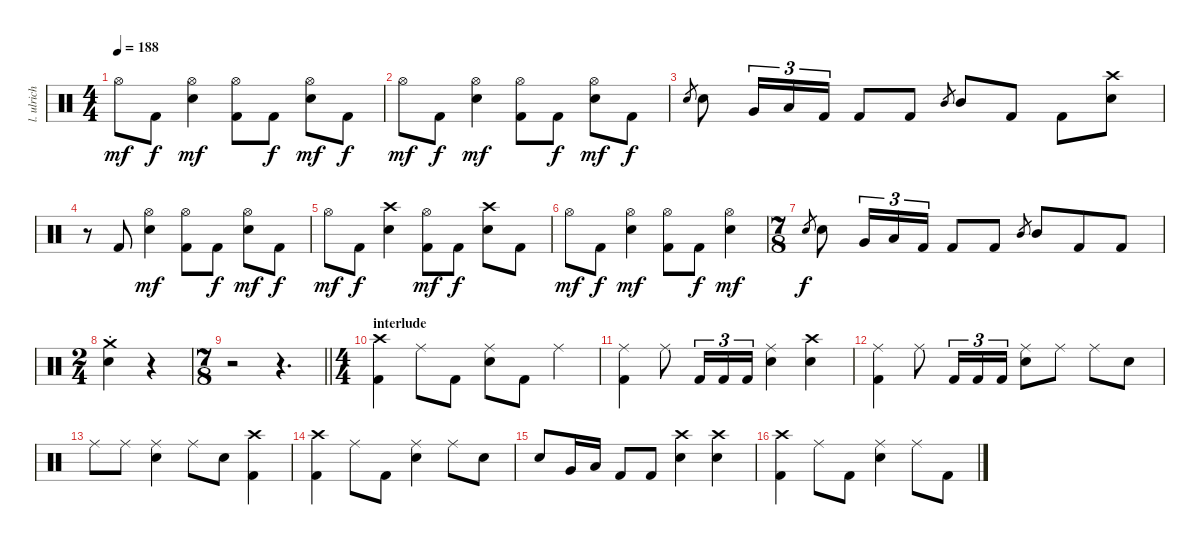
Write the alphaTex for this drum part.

\track ("l. ulrich - drums" "l. ulrich ") {instrument percussion}
\staff {score}
\articulation defaults
\ts (4 4)
\tempo 188
\clef neutral
\ks c "Hi-Hat (open)".8{dy mf} "Kick (hit) 2".8{dy f}
("Hi-Hat (open)" "Snare (hit) 2").4{dy mf} ("Hi-Hat (open)" "Kick (hit) 2").8 "Kick (hit) 2".8{dy f} ("Hi-Hat (open)" "Snare (hit) 2").8{dy mf} "Kick (hit) 2".8{dy f} |
"Hi-Hat (open)".8{dy mf} "Kick (hit) 2".8{dy f} ("Hi-Hat (open)" "Snare (hit) 2").4{dy mf} ("Hi-Hat (open)" "Kick (hit) 2").8 "Kick (hit) 2".8{dy f} ("Hi-Hat (open)" "Snare (hit) 2").8{dy mf} "Kick (hit) 2".8{dy f} |
"Snare (hit) 2".8{gr} "Snare (hit) 2".8 "Very Low Tom (hit)".16{tu (3 2)} "Low Tom (hit)".16{tu (3 2)} "Kick (hit) 2".16{tu (3 2)} "Kick (hit) 2".8 "Kick (hit) 2".8 "Mid Tom (hit)".8{gr} "Mid Tom (hit)".8 "Kick (hit) 2".8 "Kick (hit) 2".8 ("Crash high (hit)" "Snare (hit) 2").8 |
r.8 "Kick (hit) 2".8 ("Hi-Hat (open)" "Snare (hit) 2").4{dy mf} ("Hi-Hat (open)" "Kick (hit) 2").8 "Kick (hit) 2".8{dy f} ("Hi-Hat (open)" "Snare (hit) 2").8{dy mf} "Kick (hit) 2".8{dy f} |
"Hi-Hat (open)".8{dy mf} "Kick (hit) 2".8{dy f} ("Crash high (hit)" "Snare (hit) 2").4 ("Hi-Hat (open)" "Kick (hit) 2").8{dy mf} "Kick (hit) 2".8{dy f} ("Crash high (hit)" "Snare (hit) 2").8 "Kick (hit) 2".8 |
"Hi-Hat (open)".8{dy mf} "Kick (hit) 2".8{dy f} ("Hi-Hat (open)" "Snare (hit) 2").4{dy mf} ("Hi-Hat (open)" "Kick (hit) 2").8 "Kick (hit) 2".8{dy f} ("Hi-Hat (open)" "Snare (hit) 2").4{dy mf} |
\ts (7 8)
"Snare (hit) 2".8{gr dy f} "Snare (hit) 2".8 "Very Low Tom (hit)".16{tu (3 2)} "Low Tom (hit)".16{tu (3 2)} "Kick (hit) 2".16{tu (3 2)} "Kick (hit) 2".8 "Kick (hit) 2".8 "Mid Tom (hit)".8{gr} "Mid Tom (hit)".8 "Kick (hit) 2".8 "Kick (hit) 2".8 |
\ts (2 4)
("Crash medium (hit)"{st} "Snare (hit) 2"{st}).4 r.4 |
\ts (7 8)
\barLineRight lightlight
r.2 r.4{d} |
\ts (4 4)
\section ("" "interlude")
("Crash high (hit)" "Kick (hit) 2").4 "Ride (middle)".8 "Kick (hit) 2".8 ("Ride (middle)" "Snare (hit) 2").8 "Kick (hit) 2".8 "Ride (middle)".4 |
("Ride (middle)" "Kick (hit) 2").4 "Ride (middle)".8 "Kick (hit) 2".16{tu (3 2)} "Kick (hit) 2".16{tu (3 2)} "Kick (hit) 2".16{tu (3 2)} ("Ride (middle)" "Snare (hit) 2").4 ("Crash high (hit)" "Snare (hit) 2").4 |
("Ride (middle)" "Kick (hit) 2").4 "Ride (middle)".8 "Kick (hit) 2".16{tu (3 2)} "Kick (hit) 2".16{tu (3 2)} "Kick (hit) 2".16{tu (3 2)} ("Ride (middle)" "Snare (hit) 2").8 "Ride (middle)".8 "Ride (middle)".8 "Snare (hit) 2".8 |
"Ride (middle)".8 "Ride (middle)".8 ("Ride (middle)" "Snare (hit) 2").4 "Ride (middle)".8 "Snare (hit) 2".8 ("Crash high (hit)" "Kick (hit) 2").4 |
("Crash high (hit)" "Kick (hit) 2").4 "Ride (middle)".8 "Kick (hit) 2".8 ("Ride (middle)" "Snare (hit) 2").4 "Ride (middle)".8 "Snare (hit) 2".8 |
"Snare (hit) 2".8 "Very Low Tom (hit)".16 "Low Tom (hit)".16 "Kick (hit) 2".8 "Kick (hit) 2".8 ("Crash high (hit)" "Snare (hit) 2").4 ("Crash high (hit)" "Snare (hit) 2").4 |
("Crash high (hit)" "Kick (hit) 2").4 "Ride (middle)".8 "Kick (hit) 2".8 ("Ride (middle)" "Snare (hit) 2").4 "Ride (middle)".8 "Kick (hit) 2".8
